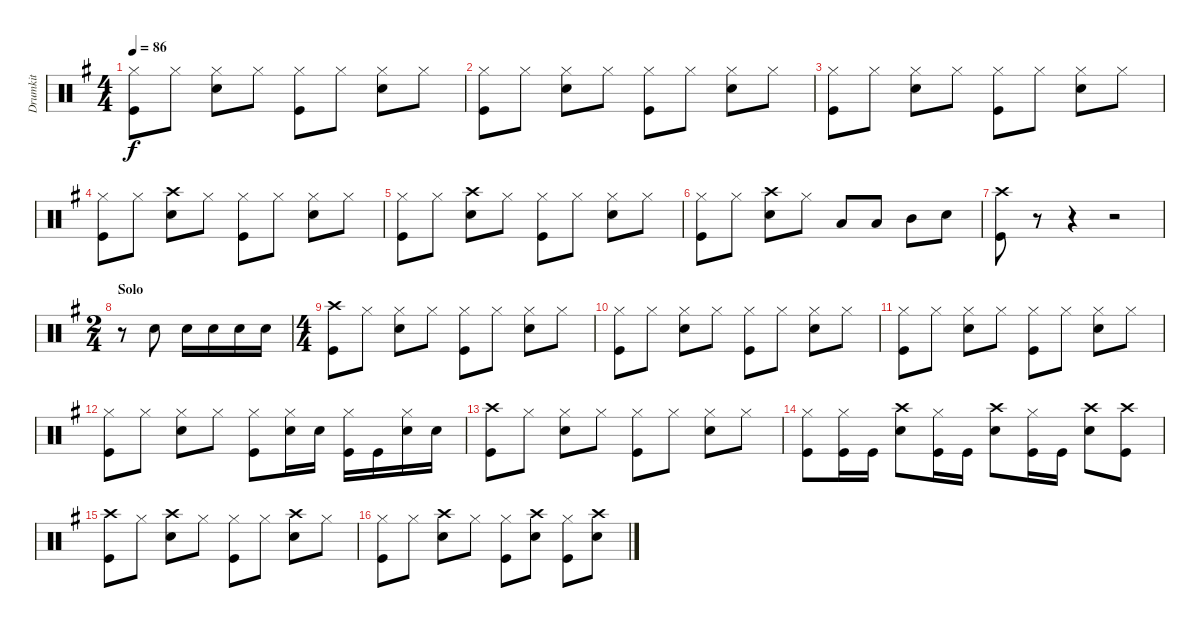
\track ("Drumkit" "Drumkit") {instrument percussion}
\staff {score}
\articulation defaults
\ts (4 4)
\tempo 86
\clef neutral
\ks g
("Hi-Hat (closed)" "Kick (hit)").8{dy f} "Hi-Hat (closed)".8 ("Hi-Hat (closed)" "Snare (hit) 2").8 "Hi-Hat (closed)".8 ("Hi-Hat (closed)" "Kick (hit)").8 "Hi-Hat (closed)".8 ("Hi-Hat (closed)" "Snare (hit) 2").8 "Hi-Hat (closed)".8 |
("Hi-Hat (closed)" "Kick (hit)").8 "Hi-Hat (closed)".8 ("Hi-Hat (closed)" "Snare (hit) 2").8 "Hi-Hat (closed)".8 ("Hi-Hat (closed)" "Kick (hit)").8 "Hi-Hat (closed)".8 ("Hi-Hat (closed)" "Snare (hit) 2").8 "Hi-Hat (closed)".8 |
("Hi-Hat (closed)" "Kick (hit)").8 "Hi-Hat (closed)".8 ("Hi-Hat (closed)" "Snare (hit) 2").8 "Hi-Hat (closed)".8 ("Hi-Hat (closed)" "Kick (hit)").8 "Hi-Hat (closed)".8 ("Hi-Hat (closed)" "Snare (hit) 2").8 "Hi-Hat (closed)".8 |
("Hi-Hat (closed)" "Kick (hit)").8 "Hi-Hat (closed)".8 ("Crash high (hit)" "Snare (hit) 2").8 "Hi-Hat (closed)".8 ("Hi-Hat (closed)" "Kick (hit)").8 "Hi-Hat (closed)".8 ("Hi-Hat (closed)" "Snare (hit) 2").8 "Hi-Hat (closed)".8 |
("Hi-Hat (closed)" "Kick (hit)").8 "Hi-Hat (closed)".8 ("Crash high (hit)" "Snare (hit) 2").8 "Hi-Hat (closed)".8 ("Hi-Hat (closed)" "Kick (hit)").8 "Hi-Hat (closed)".8 ("Hi-Hat (closed)" "Snare (hit) 2").8 "Hi-Hat (closed)".8 |
("Hi-Hat (closed)" "Kick (hit)").8 "Hi-Hat (closed)".8 ("Crash high (hit)" "Snare (hit) 2").8 "Hi-Hat (closed)".8 "Low Tom (hit)".8 "Low Tom (hit)".8 "Mid Tom (hit)".8 "Snare (hit) 2".8 |
("Crash high (hit)" "Kick (hit)").8 r.8 r.4 r.2 |
\ts (2 4)
\section ("" "Solo")
r.8 "Snare (hit) 2".8 "Snare (hit) 2".16 "Snare (hit) 2".16 "Snare (hit) 2".16 "Snare (hit) 2".16 |
\ts (4 4)
("Crash high (hit)" "Kick (hit)").8 "Hi-Hat (closed)".8 ("Hi-Hat (closed)" "Snare (hit) 2").8 "Hi-Hat (closed)".8 ("Hi-Hat (closed)" "Kick (hit)").8 "Hi-Hat (closed)".8 ("Hi-Hat (closed)" "Snare (hit) 2").8 "Hi-Hat (closed)".8 |
("Hi-Hat (closed)" "Kick (hit)").8 "Hi-Hat (closed)".8 ("Hi-Hat (closed)" "Snare (hit) 2").8 "Hi-Hat (closed)".8 ("Hi-Hat (closed)" "Kick (hit)").8 "Hi-Hat (closed)".8 ("Hi-Hat (closed)" "Snare (hit) 2").8 "Hi-Hat (closed)".8 |
("Hi-Hat (closed)" "Kick (hit)").8 "Hi-Hat (closed)".8 ("Hi-Hat (closed)" "Snare (hit) 2").8 "Hi-Hat (closed)".8 ("Hi-Hat (closed)" "Kick (hit)").8 "Hi-Hat (closed)".8 ("Hi-Hat (closed)" "Snare (hit) 2").8 "Hi-Hat (closed)".8 |
("Hi-Hat (closed)" "Kick (hit)").8 "Hi-Hat (closed)".8 ("Hi-Hat (closed)" "Snare (hit) 2").8 "Hi-Hat (closed)".8 ("Hi-Hat (closed)" "Kick (hit)").8 ("Hi-Hat (closed)" "Snare (hit) 2").16 "Snare (hit) 2".16 ("Hi-Hat (closed)" "Kick (hit)").16 "Kick (hit)".16 ("Hi-Hat (closed)" "Snare (hit) 2").16 "Snare (hit) 2".16 |
("Crash high (hit)" "Kick (hit)").8 "Hi-Hat (closed)".8 ("Hi-Hat (closed)" "Snare (hit) 2").8 "Hi-Hat (closed)".8 ("Hi-Hat (closed)" "Kick (hit)").8 "Hi-Hat (closed)".8 ("Hi-Hat (closed)" "Snare (hit) 2").8 "Hi-Hat (closed)".8 |
("Hi-Hat (closed)" "Kick (hit)").8 ("Hi-Hat (closed)" "Kick (hit)").16 "Kick (hit)".16 ("Crash high (hit)" "Snare (hit) 2").8 ("Hi-Hat (closed)" "Kick (hit)").16 "Kick (hit)".16 ("Crash high (hit)" "Snare (hit) 2").8 ("Hi-Hat (closed)" "Kick (hit)").16 "Kick (hit)".16 ("Crash high (hit)" "Snare (hit) 2").8 ("Crash high (hit)" "Kick (hit)").8 |
("Crash high (hit)" "Kick (hit)").8 "Hi-Hat (closed)".8 ("Crash high (hit)" "Snare (hit) 2").8 "Hi-Hat (closed)".8 ("Hi-Hat (closed)" "Kick (hit)").8 "Hi-Hat (closed)".8 ("Crash high (hit)" "Snare (hit) 2").8 "Hi-Hat (closed)".8 |
("Hi-Hat (closed)" "Kick (hit)").8 "Hi-Hat (closed)".8 ("Crash high (hit)" "Snare (hit) 2").8 "Hi-Hat (closed)".8 ("Hi-Hat (closed)" "Kick (hit)").8 ("Crash high (hit)" "Snare (hit) 2").8 ("Hi-Hat (closed)" "Kick (hit)").8 ("Crash high (hit)" "Snare (hit) 2").8
